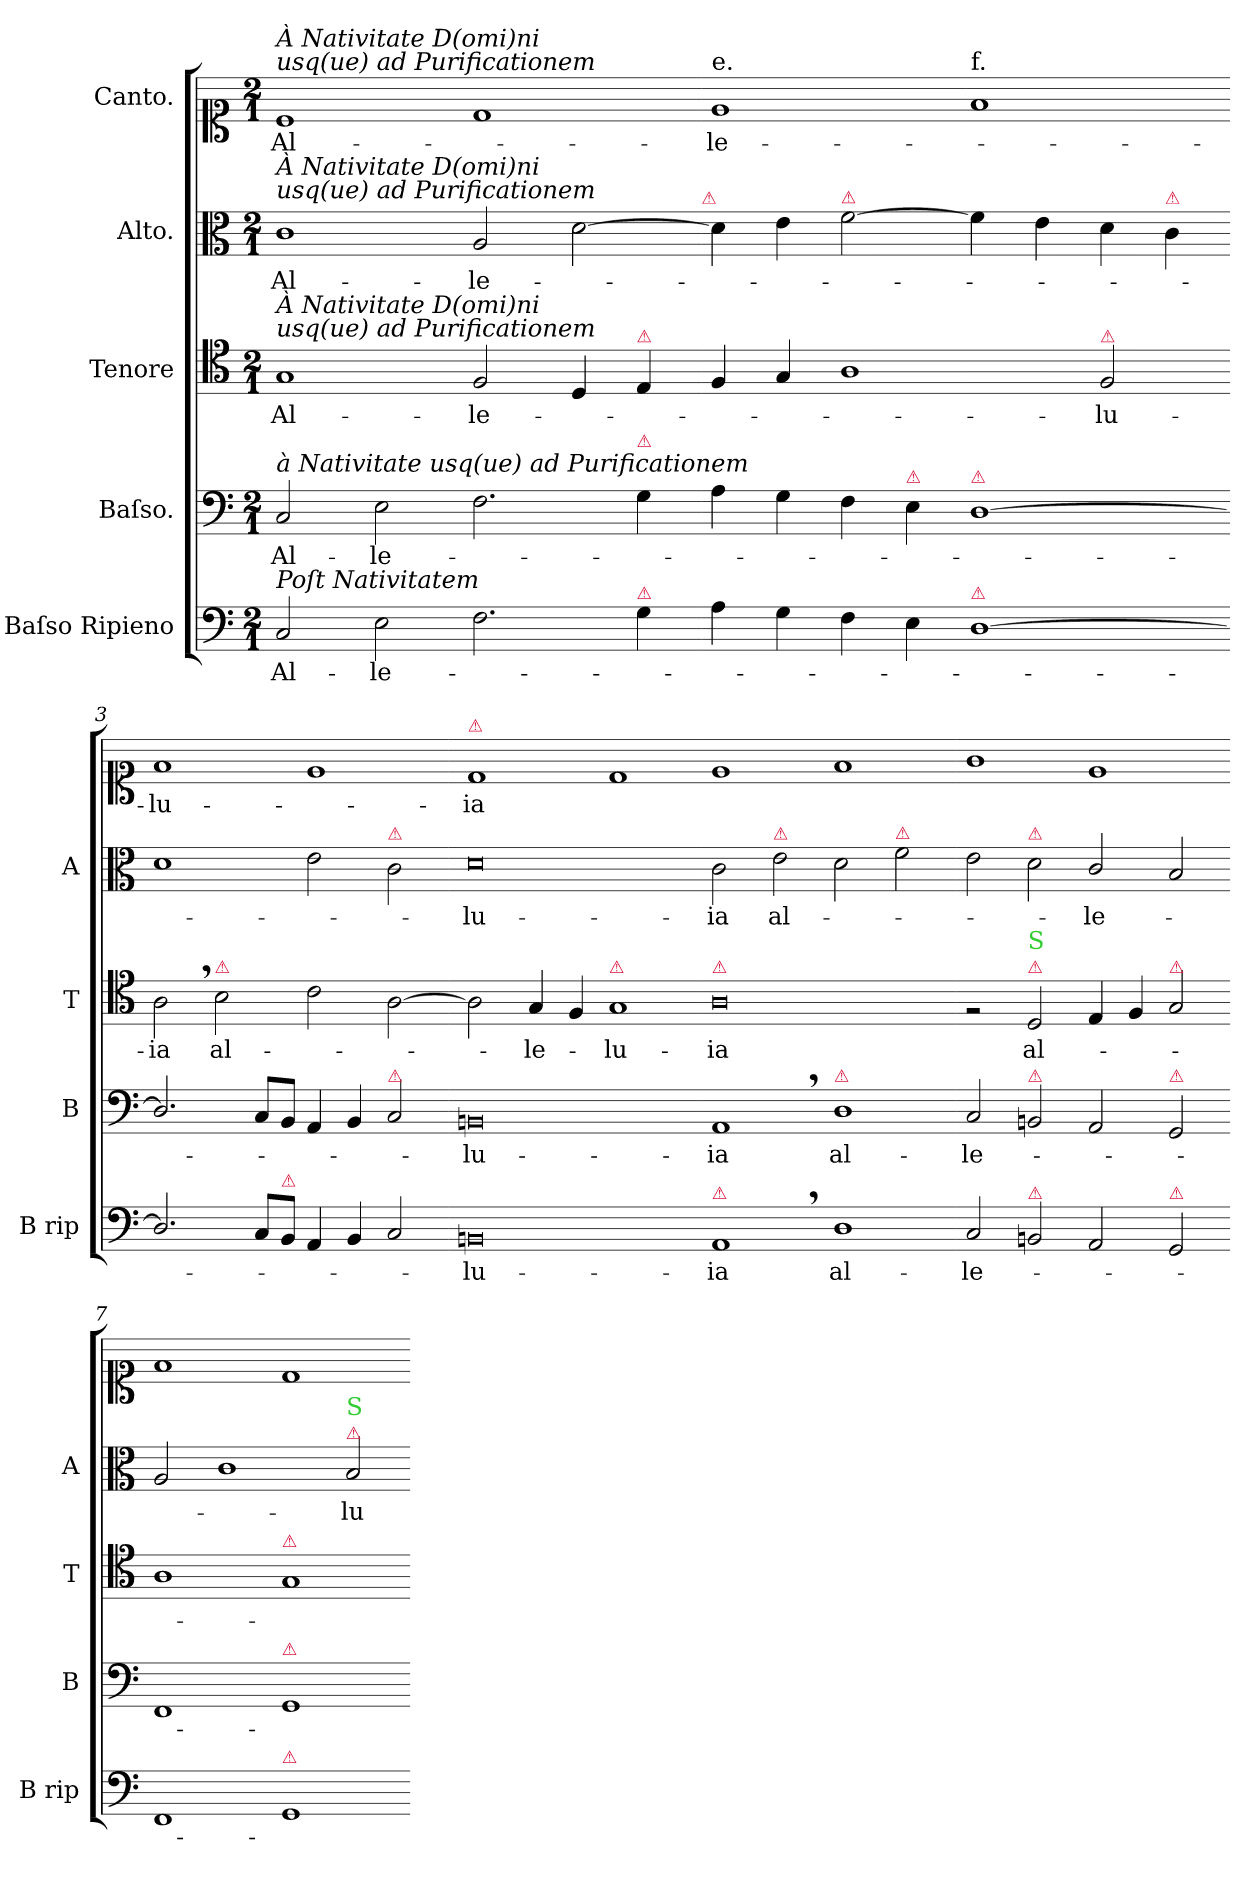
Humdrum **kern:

**kern	**text	**kern	**text	**kern	**text	**kern	**text	**kern	**text
*part5	*part5	*part4	*part4	*part3	*part3	*part2	*part2	*part1	*part1
*staff5	*staff5	*staff4	*staff4	*staff3	*staff3	*staff2	*staff2	*staff1	*staff1
*I"Baſso Ripieno	*	*I"Baſso.	*	*I"Tenore	*	*I"Alto.	*	*I"Canto.	*
*I'B rip	*	*I'B	*	*I'T	*	*I'A	*	*	*
*clefF4	*	*clefF4	*	*clefC4	*	*clefC3	*	*clefC1	*
*k[]	*	*k[]	*	*k[]	*	*k[]	*	*k[]	*
*M2/1	*	*M2/1	*	*M2/1	*	*M2/1	*	*M2/1	*
=1	=1	=1	=1	=1	=1	=1	=1	=1	=1
!	!	!	!	!	!	!	!	!LO:TX:a:i:t=À Nativitate D(omi)ni\nusq(ue) ad Purificationem	!
!	!	!	!	!	!	!LO:TX:a:i:t=À Nativitate D(omi)ni\nusq(ue) ad Purificationem	!	!	!
!	!	!	!	!LO:TX:a:i:t=À Nativitate D(omi)ni\nusq(ue) ad Purificationem	!	!	!	!	!
!	!	!LO:TX:a:i:t=à Nativitate usq(ue) ad Purificationem	!	!	!	!	!	!	!
!LO:TX:a:i:t=Poſt Nativitatem	!	!	!	!	!	!	!	!	!
2C/	Al-	2C/	Al-	1G/	Al-	1c\	Al-	1c/	Al-
2E\	-le-	2E\	-le-	.	.	.	.	.	.
2.F\	.	2.F\	.	2F/	-le-	2A/	-le-	1d/	.
.	.	.	.	4D/	.	[2d\	.	.	.
!	!	!	!	!LO:TX:a:color=crimson:t=⚠	!	!	!	!	!
!	!	!LO:TX:a:color=crimson:t=⚠	!	!	!	!	!	!	!
!LO:TX:a:color=crimson:t=⚠	!	!	!	!	!	!	!	!	!
4G\	.	4G\	.	4E/	.	.	.	.	.
!	!	!	!	!	!	!LO:TX:a:color=crimson:t=⚠	!	!	!
=2-	=2-	=2-	=2-	=2-	=2-	=2-	=2-	=2-	=2-
!	!	!	!	!	!	!	!	!LO:TX:a:t=e.	!
4A\	.	4A\	.	4F/	.	4d!\]	.	1e/	-le-
4G\	.	4G\	.	4G/	.	4e\	.	.	.
!	!	!	!	!	!	!LO:TX:a:color=crimson:t=⚠	!	!	!
4F\	.	4F\	.	1A\	.	[2f\	.	.	.
!	!	!LO:TX:a:color=crimson:t=⚠	!	!	!	!	!	!	!
4E\	.	4E\	.	.	.	.	.	.	.
!	!	!	!	!	!	!	!	!LO:TX:a:t=f.	!
!	!	!LO:TX:a:color=crimson:t=⚠	!	!	!	!	!	!	!
!LO:TX:a:color=crimson:t=⚠	!	!	!	!	!	!	!	!	!
[1D\	.	[1D\	.	.	.	4f!\]	.	1f/	.
.	.	.	.	.	.	4e\	.	.	.
!	!	!	!	!LO:TX:a:color=crimson:t=⚠	!	!	!	!	!
.	.	.	.	2F/	lu-	4d\	.	.	.
!	!	!	!	!	!	!LO:TX:a:color=crimson:t=⚠	!	!	!
.	.	.	.	.	.	4c\	.	.	.
=3-	=3-	=3-	=3-	=3-	=3-	=3-	=3-	=3-	=3-
2.D/]	.	2.D/]	.	2A,<\	-ia	1d\	.	1f/	-lu-
!	!	!	!	!LO:TX:a:color=crimson:t=⚠	!	!	!	!	!
.	.	.	.	2B\	al-	.	.	.	.
8C/L	.	8C/L	.	.	.	.	.	.	.
!LO:TX:a:color=crimson:t=⚠	!	!	!	!	!	!	!	!	!
8BB/J	.	8BB/J	.	.	.	.	.	.	.
4AA/	.	4AA/	.	2c\	.	2e\	.	1e/	.
4BB/	.	4BB/	.	.	.	.	.	.	.
!	!	!	!	!	!	!LO:TX:a:color=crimson:t=⚠	!	!	!
!	!	!LO:TX:a:color=crimson:t=⚠	!	!	!	!	!	!	!
2C/	.	2C/	.	[2A\	.	2c\	.	.	.
=4-	=4-	=4-	=4-	=4-	=4-	=4-	=4-	=4-	=4-
!	!	!	!	!	!	!	!	!LO:TX:a:color=crimson:t=⚠	!
0BBn/	-lu-	0BBn/	-lu-	2A\]	.	0d\	lu-	1d/	-ia
.	.	.	.	4G/	-le-	.	.	.	.
.	.	.	.	4F/	.	.	.	.	.
!	!	!	!	!LO:TX:a:color=crimson:t=⚠	!	!	!	!	!
.	.	.	.	1G/	-lu-	.	.	1d/	.
=5-	=5-	=5-	=5-	=5-	=5-	=5-	=5-	=5-	=5-
!	!	!	!	!LO:TX:a:color=crimson:t=⚠	!	!	!	!	!
!LO:TX:a:color=crimson:t=⚠	!	!	!	!	!	!	!	!	!
1AA,</	-ia	1AA,</	-ia	0A\	-ia	2c\	-ia	1e/	.
!	!	!	!	!	!	!LO:TX:a:color=crimson:t=⚠	!	!	!
.	.	.	.	.	.	2e\	al-	.	.
!	!	!LO:TX:a:color=crimson:t=⚠	!	!	!	!	!	!	!
1D\	al-	1D\	al-	.	.	2d\	.	1f/	.
!	!	!	!	!	!	!LO:TX:a:color=crimson:t=⚠	!	!	!
.	.	.	.	.	.	2f\	.	.	.
=6-	=6-	=6-	=6-	=6-	=6-	=6-	=6-	=6-	=6-
2C/	-le-	2C/	-le-	2rF	.	2e\	.	1g\	.
!	!	!	!	!	!	!LO:TX:a:color=crimson:t=⚠	!	!	!
!	!	!	!	!LO:TX:a:color=crimson:t=⚠	!	!	!	!	!
!	!	!	!	!LO:TX:a:color=limegreen:t=S	!	!	!	!	!
!	!	!LO:TX:a:color=crimson:t=⚠	!	!	!	!	!	!	!
!LO:TX:a:color=crimson:t=⚠	!	!	!	!	!	!	!	!	!
2BBn/	.	2BBn/	.	2D/	al-	2d\	.	.	.
2AA/	.	2AA/	.	4E/	.	2c/	-le-	1e/	.
.	.	.	.	4F/	.	.	.	.	.
!	!	!	!	!LO:TX:a:color=crimson:t=⚠	!	!	!	!	!
!	!	!LO:TX:a:color=crimson:t=⚠	!	!	!	!	!	!	!
!LO:TX:a:color=crimson:t=⚠	!	!	!	!	!	!	!	!	!
2GG/	.	2GG/	.	2G/	.	2B/	.	.	.
=7-	=7-	=7-	=7-	=7-	=7-	=7-	=7-	=7-	=7-
1FF/	.	1FF/	.	1A\	.	2A/	.	1f/	.
.	.	.	.	.	.	1c\	.	.	.
!	!	!	!	!LO:TX:a:color=crimson:t=⚠	!	!	!	!	!
!	!	!LO:TX:a:color=crimson:t=⚠	!	!	!	!	!	!	!
!LO:TX:a:color=crimson:t=⚠	!	!	!	!	!	!	!	!	!
1GG/	.	1GG/	.	1G/	.	.	.	1d/	.
!	!	!	!	!	!	!LO:TX:a:color=crimson:t=⚠	!	!	!
!	!	!	!	!	!	!LO:TX:a:color=limegreen:t=S	!	!	!
.	.	.	.	.	.	2B/	-lu-	.	.
=-	=-	=-	=-	=-	=-	=-	=-	=-	=-
*-	*-	*-	*-	*-	*-	*-	*-	*-	*-
